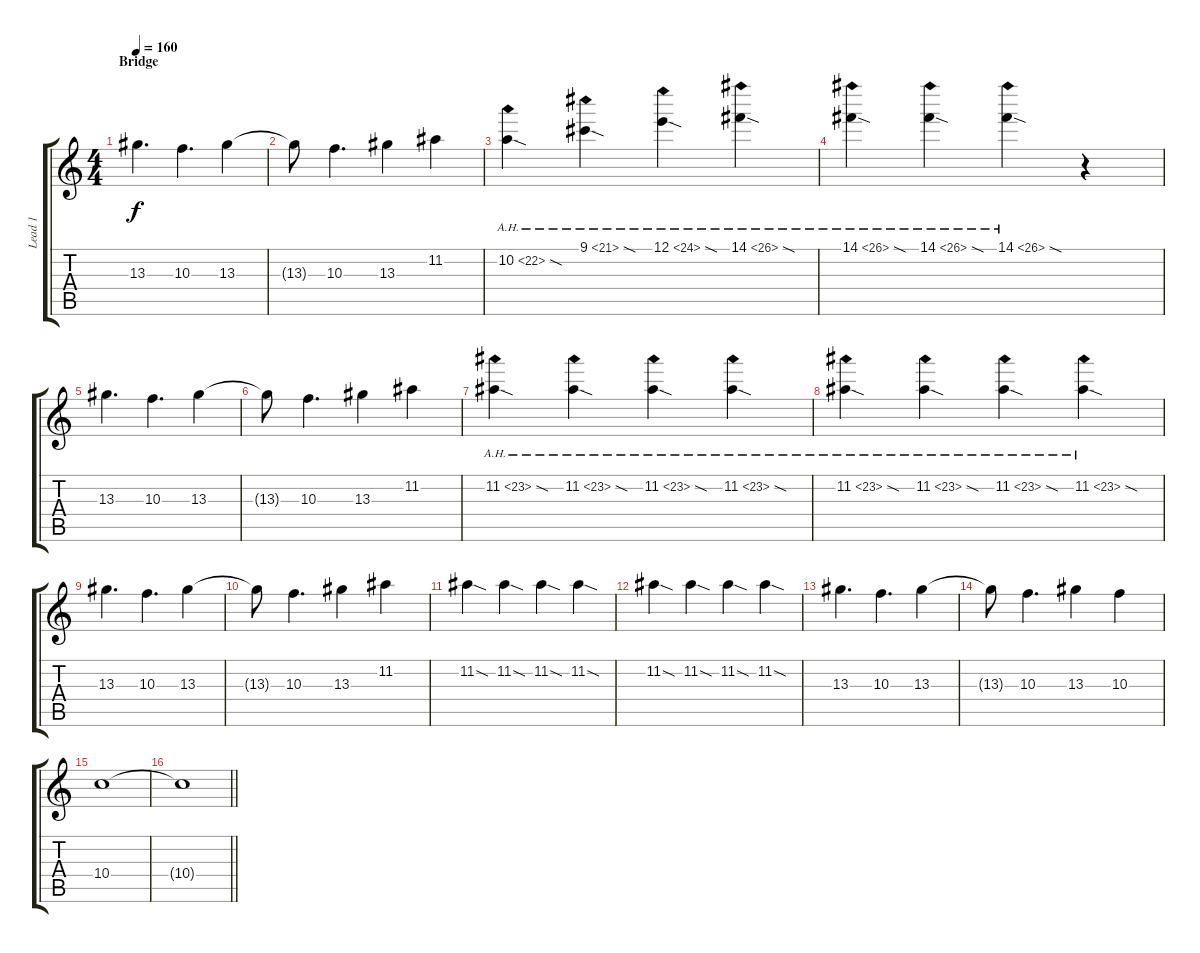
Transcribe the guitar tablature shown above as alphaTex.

\track ("Lead 1" "Lead 1") {instrument overdrivenguitar}
\staff {score tabs}
\tuning (E4 B3 G3 D3 A2 E2) {hide}
\ts (4 4)
\section ("" "Bridge")
\tempo 160
\clef g2
\ks c
13.3.4{d dy f} 10.3.4{d} 13.3.4 |
13.3{t}.8 10.3.4{d} 13.3.4 11.2.4 |
10.2{ah 12 sod}.4 9.1{ah 12 sod}.4 12.1{ah 12 sod}.4 14.1{ah 12 sod}.4 |
14.1{ah 12 sod}.4 14.1{ah 12 sod}.4 14.1{ah 12 sod}.4 r.4 |
13.3.4{d} 10.3.4{d} 13.3.4 |
13.3{t}.8 10.3.4{d} 13.3.4 11.2.4 |
11.2{ah 12 sod}.4 11.2{ah 12 sod}.4 11.2{ah 12 sod}.4 11.2{ah 12 sod}.4 |
11.2{ah 12 sod}.4 11.2{ah 12 sod}.4 11.2{ah 12 sod}.4 11.2{ah 12 sod}.4 |
13.3.4{d} 10.3.4{d} 13.3.4 |
13.3{t}.8 10.3.4{d} 13.3.4 11.2.4 |
11.2{sod}.4 11.2{sod}.4 11.2{sod}.4 11.2{sod}.4 |
11.2{sod}.4 11.2{sod}.4 11.2{sod}.4 11.2{sod}.4 |
13.3.4{d} 10.3.4{d} 13.3.4 |
13.3{t}.8 10.3.4{d} 13.3.4 10.3.4 |
10.4.1 |
\barLineRight lightlight
10.4{t}.1
